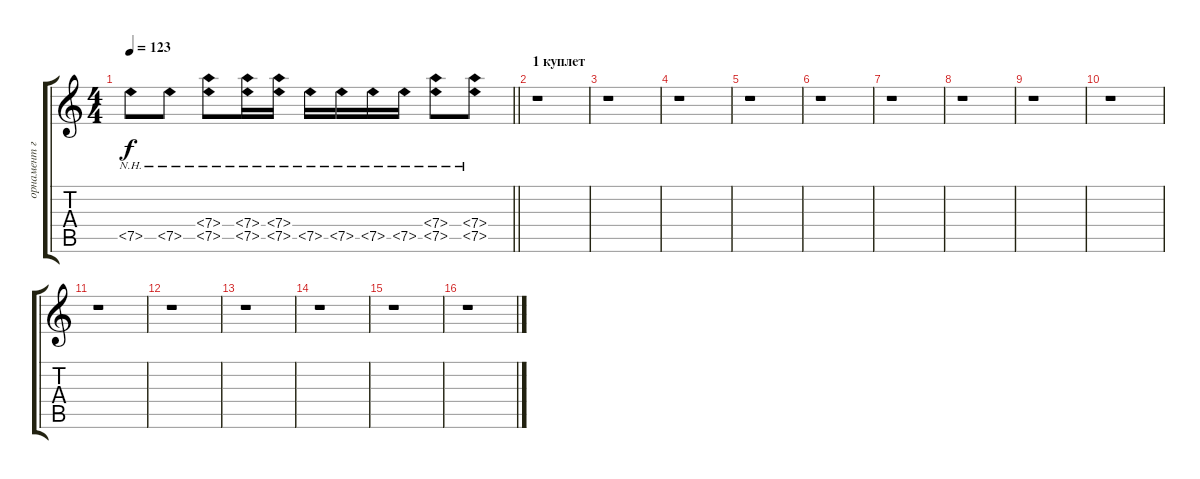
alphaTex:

\track ("орнамент гитара" "орнамент г") {instrument electricguitarmuted}
\staff {score tabs}
\tuning (E4 B3 G3 D3 A2 E2) {hide}
\ts (4 4)
\tempo 123
\clef g2
\barLineRight lightlight
\ks c
7.5{nh}.8{dy f} 7.5{nh}.8 (7.4{nh} 7.5{nh}).8 (7.4{nh} 7.5{nh}).16 (7.4{nh} 7.5{nh}).16 7.5{nh}.16 7.5{nh}.16 7.5{nh}.16 7.5{nh}.16 (7.4{nh} 7.5{nh}).8 (7.4{nh} 7.5{nh}).8 |
\section ("" "1 куплет")
r.1 |
r.1 |
r.1 |
r.1 |
r.1 |
r.1 |
r.1 |
r.1 |
r.1 |
r.1 |
r.1 |
r.1 |
r.1 |
r.1 |
r.1
